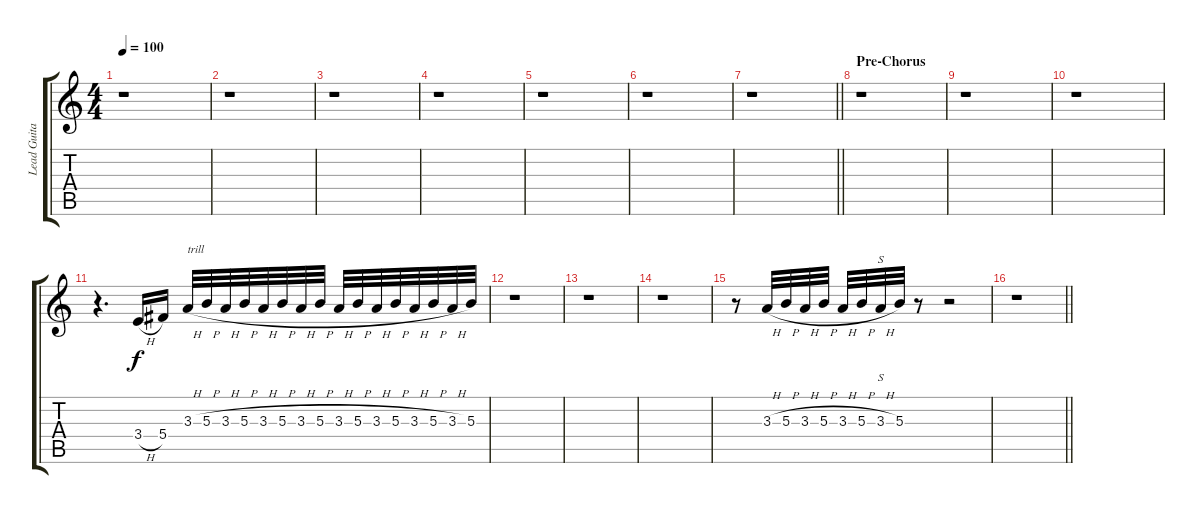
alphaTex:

\track ("Lead Guitar" "Lead Guita") {instrument overdrivenguitar}
\staff {score tabs}
\tuning (Eb4 Bb3 Gb3 Db3 Ab2 Eb2) {hide}
\ts (4 4)
\tempo 100
\clef g2
\ks c
r.1{dy f} |
r.1 |
r.1 |
r.1 |
r.1 |
r.1 |
\barLineRight lightlight
r.1 |
\section ("" "Pre-Chorus")
r.1 |
r.1 |
r.1 |
r.4{d} 3.4{h}.16 5.4.16 3.3{h}.32{txt "trill"} 5.3{h}.32 3.3{h}.32 5.3{h}.32 3.3{h}.32 5.3{h}.32 3.3{h}.32 5.3{h}.32 3.3{h}.32 5.3{h}.32 3.3{h}.32 5.3{h}.32 3.3{h}.32 5.3{h}.32 3.3{h}.32 5.3.32 |
r.1 |
r.1 |
r.1 |
r.8 3.3{h}.32 5.3{h}.32 3.3{h}.32 5.3{h}.32 3.3{h}.32 5.3{h}.32 3.3{h}.32{s} 5.3.32 r.8 r.2 |
\barLineRight lightlight
r.1
